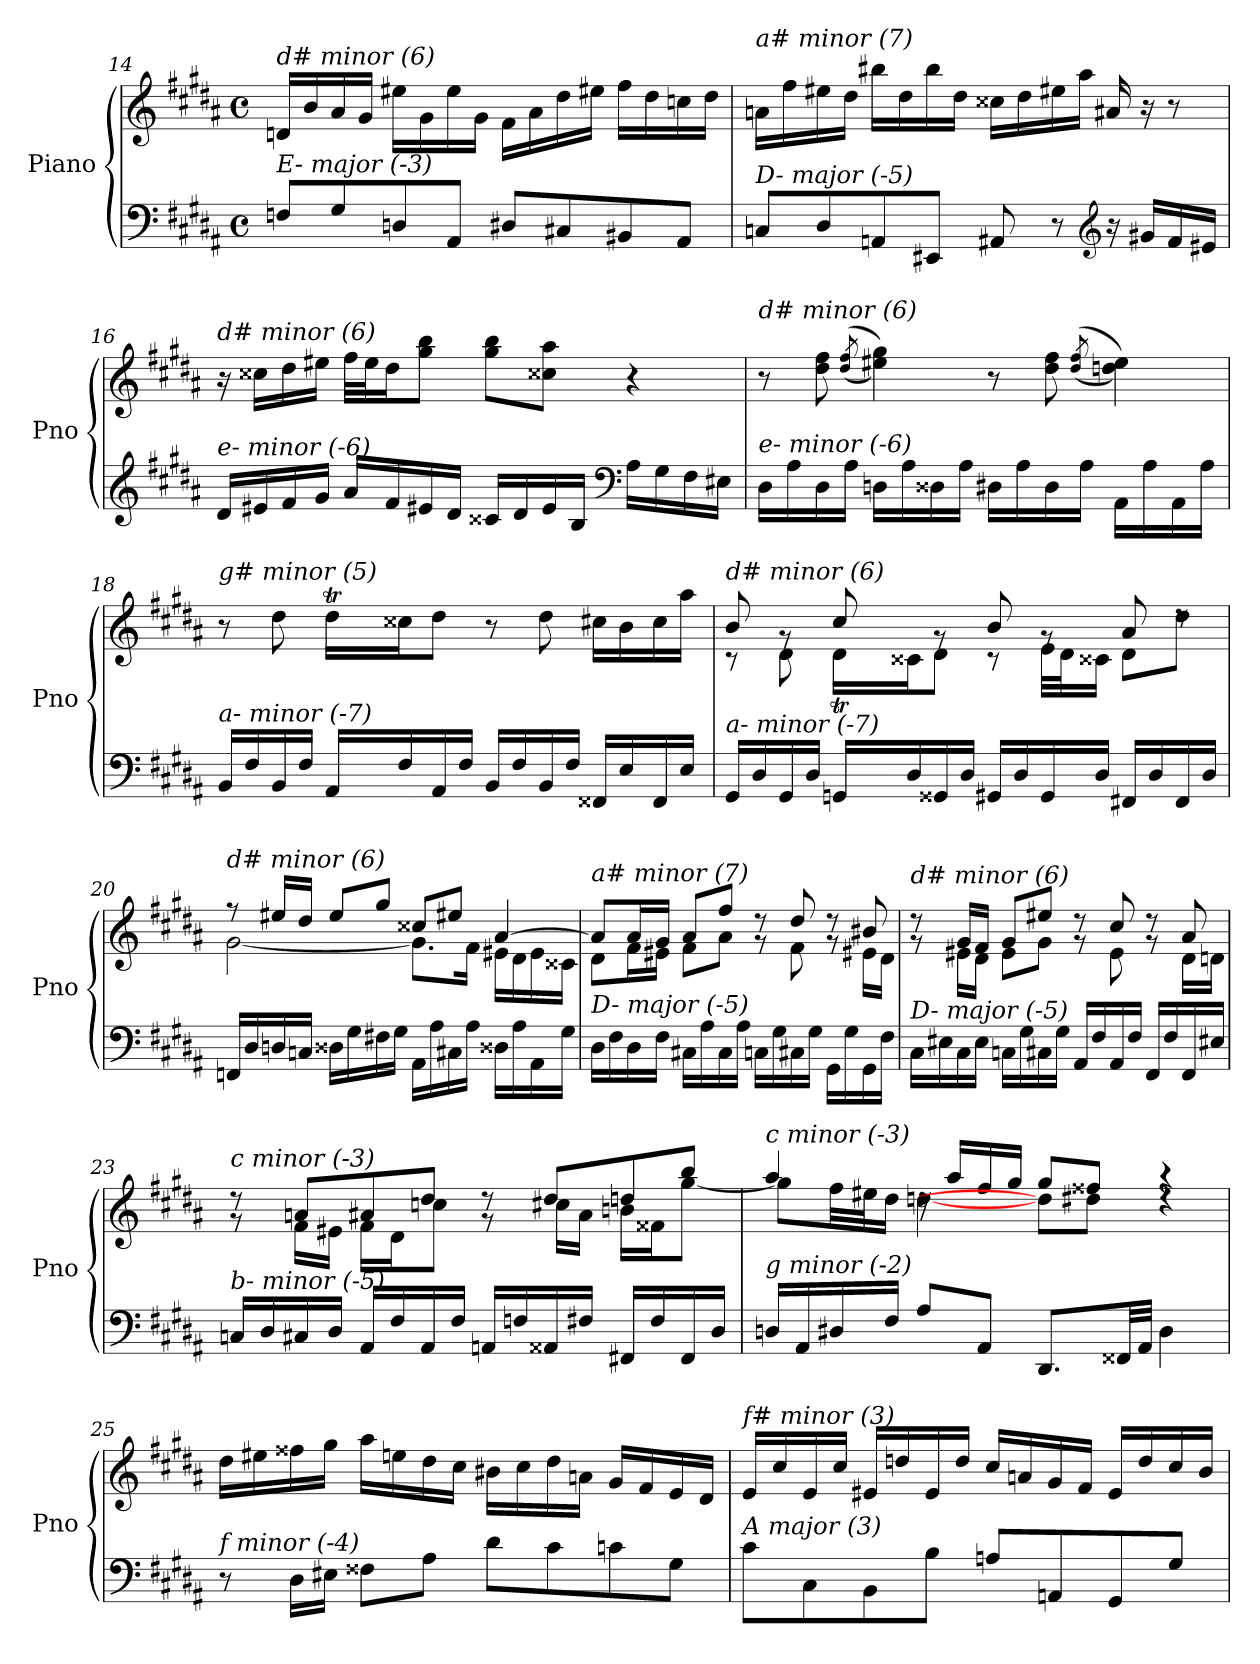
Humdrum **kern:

**kern	**kern
*part1	*part1
*staff2	*staff1
*I"Piano	*
*I'Pno	*
*clefF4	*clefG2
*k[f#c#g#d#a#]	*k[f#c#g#d#a#]
*M4/4	*M4/4
*met(c)	*met(c)
=14	=14
!	!LO:TX:i:t=d# minor (6)
!LO:TX:i:t=E- major (-3)	!
8Fni/L	16dni/LL
.	16b/
8G#/	16a#/
.	16g#/JJ
8Dni/	16ee#X\LL
.	16g#\
8AA#/J	16ee#\
.	16g#\JJ
8D#/L	16f#\LL
.	16a#\
8C#X/	16dd#\
.	16ee#X\JJ
8BB#Xj/	16ff#\LL
.	16dd#\
8AA#/J	16ccni\
.	16dd#\JJ
=15	=15
!	!LO:TX:i:t=a# minor (7)
!LO:TX:i:t=D- major (-5)	!
8Cni/L	16ani\LL
.	16ff#\
8D#/	16ee#X\
.	16dd#\JJ
8AAni/	16bb#X\LL
.	16dd#\
8EE#X/J	16bb#\
.	16dd#\JJ
8AA#/	16cc##Xj\LL
.	16dd#\
8r	16ee#X\
.	16aa#\JJ
*clefG2	*
16r	16a#/
16g#X/LL	16r
16f#/	8r
16e#X/JJ	.
!!LO:PB:g=z
=16	=16
!	!LO:TX:i:t=d# minor (6)
!LO:TX:i:t=e- minor (-6)	!
16d#/LL	16r
16e#X/	16cc##X\LL
16f#/	16dd#\
16g#/JJ	16ee#X\JJ
16a#/LL	32ff#\LLL
.	32ee#\J
16f#/	16dd#\J
16e#X/	8gg#\ 8bb\J
16d#/JJ	.
16c##Xj/LL	8gg#\ 8bb\L
16d#/	.
16e#/	8cc##X\ 8aa#\J
16B/JJ	.
*clefF4	*
16A#\LL	4r
16G#\	.
16F#\	.
16E#X\JJ	.
=17	=17
!	!LO:TX:i:t=d# minor (6)
!LO:TX:i:t=e- minor (-6)	!
16D#\LL	8r
16A#\	.
16D#\	8dd#\ 8ff#\
16A#\JJ	.
.	(>(8qdd#/ 8qff#/
16Dni\LL	4ee#X\ 4gg#\))
16A#\	.
16D##i\	.
16A#\JJ	.
16D#\LL	8r
16A#\	.
16D#\	8dd#\ 8ff#\
16A#\JJ	.
.	((>8qdd#/ 8qff#/
16AA#\LL	4ddni\ 4ee#\))
16A#\	.
16AA#\	.
16A#\JJ	.
=18	=18
*^	*^
!	!	!LO:TX:i:t=g# minor (5)	!
!LO:TX:i:t=a- minor (-7)	!	!	!
4ryy	16BB/LL	8r	4ryy
.	16F#/	.	.
.	16BB/	8dd#\	.
.	16F#/JJ	.	.
16.ryy	16AA#/LL	16dd#t\LL	64dd#!yy
.	.	.	64ee!yy
.	.	.	16dd#!yy
.	16F#/	16cc##Xj\J	.
2ryy	.	.	2ryy
.	16AA#/	8dd#\J	.
.	16F#/JJ	.	.
.	16BB/LL	8r	.
.	16F#/	.	.
.	16BB/	8dd#\	.
.	16F#/JJ	.	.
.	16FF##X/LL	16cc#X\LL	.
.	16E/	16b\	.
8ryy	.	.	8ryy
.	16FF##/	16cc#\	.
.	16E/JJ	16aa#\JJ	.
32ryy	.	.	32ryy
!!LO:LB:g=z
=19	=19	=19	=19
*	*	*	*^
!	!	!LO:TX:i:t=d# minor (6)	!	!
!LO:TX:i:t=a- minor (-7)	!	!	!	!
4ryy	16GG#/LL	8b/	8r	4ryy
.	16D#/	.	.	.
.	16GG#/	8rg	8d#\	.
.	16D#/JJ	.	.	.
16ryy	16GGni/LL	8cc#/	16d#t\LL	64d#!yy
.	.	.	.	64e!yy
.	.	.	.	32d#!yy
2ryy	16D#/	.	16c##X\J	2ryy
.	16GG##i/	8rg	8d#\J	.
.	16D#/JJ	.	.	.
.	16GG#/LL	8b/	8r	.
.	16D#/	.	.	.
.	16GG#/	8rg	32e\LLL	.
.	.	.	32d#\J	.
.	16D#/JJ	.	16c##X\JJ	.
.	16FF#X/LL	8a#/	8d#\L	.
8.ryy	16D#/	.	.	8.ryy
.	16FF#/	8rdd	8dd#\J	.
.	16D#/JJ	.	.	.
*	*	*	*v	*v
=20	=20	=20	=20
!	!	!LO:TX:i:t=d# minor (6)	!
!LO:TX:i:t=E- major (-3)	!	!	!
*v	*v	*	*
16FFni/LL	8r	[2g#\
16D#/	.	.
16Dni/	16ee#X/LL	.
16Cni/JJ	16dd#/JJ	.
16D##i\LL	8ee#/L	.
16G#\	.	.
16F#Xi\	8gg#/J	.
16G#\JJ	.	.
16AA#\LL	8cc##X/L	8.g#\L]
16A#\	.	.
16C#Xi\	8ee#X/J	.
16A#\JJ	.	16f#\Jk
16D##Xi\LL	[4a#/	16e#X\LL
16A#\	.	16d#\
16AA#\	.	16e#\
16G#\JJ	.	16c##X\JJ
=21	=21	=21
!	!LO:TX:i:t=a# minor (7)	!
!LO:TX:i:t=D- major (-5)	!	!
16D#\LL	8a#/L]	8d#\L
16F#\	.	.
16D#\	16a#/L	16f#\L
16F#\JJ	16g#/JJ	16e#X\JJ
16C#X\LL	8a#/L	8f#\L
16A#\	.	.
16C#\	8ff#/J	8a#\J
16A#\JJ	.	.
16Cni\LL	8rg	8rdd
16G#\	.	.
16C#i\	8dd#/	8f#\
16G#\JJ	.	.
16GG#\LL	8rg	8rdd
16G#\	.	.
16GG#\	8b#X/	16e#X\LL
16F#\JJ	.	16d#\JJ
!!LO:LB:g=z	!!
=22	=22	=22
!	!LO:TX:i:t=d# minor (6)	!
!LO:TX:i:t=D- major (-5)	!	!
16C#\LL	8rg	8rdd
16E#X\	.	.
16C#\	16g#/LL	16e#X\LL
16E#\JJ	16f#/JJ	16d#\JJ
16Cni\LL	8g#/L	8e#\L
16G#\	.	.
16C#i\	8ee#X/J	8g#\J
16G#\JJ	.	.
16AA#/LL	8rg	8rdd
16F#/	.	.
16AA#/	8cc#/	8e#\
16F#/JJ	.	.
16FF#/LL	8rg	8rdd
16F#/	.	.
16FF#/	8a#/	16d#\LL
16E#X/JJ	.	16dni\JJ
=23	=23	=23
!	!LO:TX:i:t=c minor (-3)	!
!LO:TX:i:t=b- minor (-5)	!	!
16Cni/LL	8rg	8rdd
16D#/	.	.
16C#i/	8ani/L	16f#\LL
16D#/JJ	.	16e#X\JJ
16AA#/LL	8a#/	16f#\LL
16F#/	.	16d#\J
16AA#/	8dd#/J	8ccni\J
16F#/JJ	.	.
16AAni/LL	8rg	8rdd
16Fni/	.	.
16AA##i/	8dd#/L	16cc#i\LL
16F#i/JJ	.	16a#\JJ
16FF#Xi/LL	8ddni/	16bn\LL
16F#i/	.	16f##Xi\J
16FF#i/	8bb/J	[8gg#\J
16D#/JJ	.	.
=24	=24	=24
!	!LO:TX:i:t=c minor (-3)	!
!LO:TX:i:t=g minor (-2)	!	!
16Dni/LL	4aa#/	8gg#\L]
16AA#/	.	.
16D#/	.	32ff#\LL
.	.	32ee#Xj\J
16F#/JJ	.	16dd#\JJ
8A#/L	16rdd	[4ddni\
.	16aa#/LL	.
8AA#/J	16ff#i/	.
.	16gg#/JJ	.
8.DD#/L	8gg#/L	8dd##i\L]
.	8ff##X/J	8dd#\J
32FF##X/LL	.	.
32AA#/JJJ	.	.
4D#\	4r	4rdd
!!LO:LB:g=z
=25	=25	=25
!	!LO:TX:i:t=c# minor (4)	!
!LO:TX:i:t=f minor (-4)	!	!
*	*v	*v
8r	16dd#\LL
.	16ee#X\
16D#\LL	16ff##Xj\
16E#Xj\JJ	16gg#\JJ
8F##X\L	16aa#\LL
.	16een\
8A#\J	16dd#\
.	16cc#\JJ
8d#\L	16b#X\LL
.	16cc#\
8c#\	16dd#\
.	16an\JJ
8cni\	16g#/LL
.	16f#/
8G#\J	16e/
.	16d#/JJ
=26	=26
!	!LO:TX:i:t=f# minor (3)
!LO:TX:i:t=A major (3)	!
8c#\L	16e/LL
.	16cc#/
8C#\	16e/
.	16cc#/JJ
8BB\	16e#X/LL
.	16ddn/
8B\J	16e#/
.	16dd/JJ
8An/L	16cc#/LL
.	16an/
8AAn/	16g#/
.	16f#/JJ
8GG#/	16e#/LL
.	16dd/
8G#/J	16cc#/
.	16b/JJ
=	=
*-	*-
